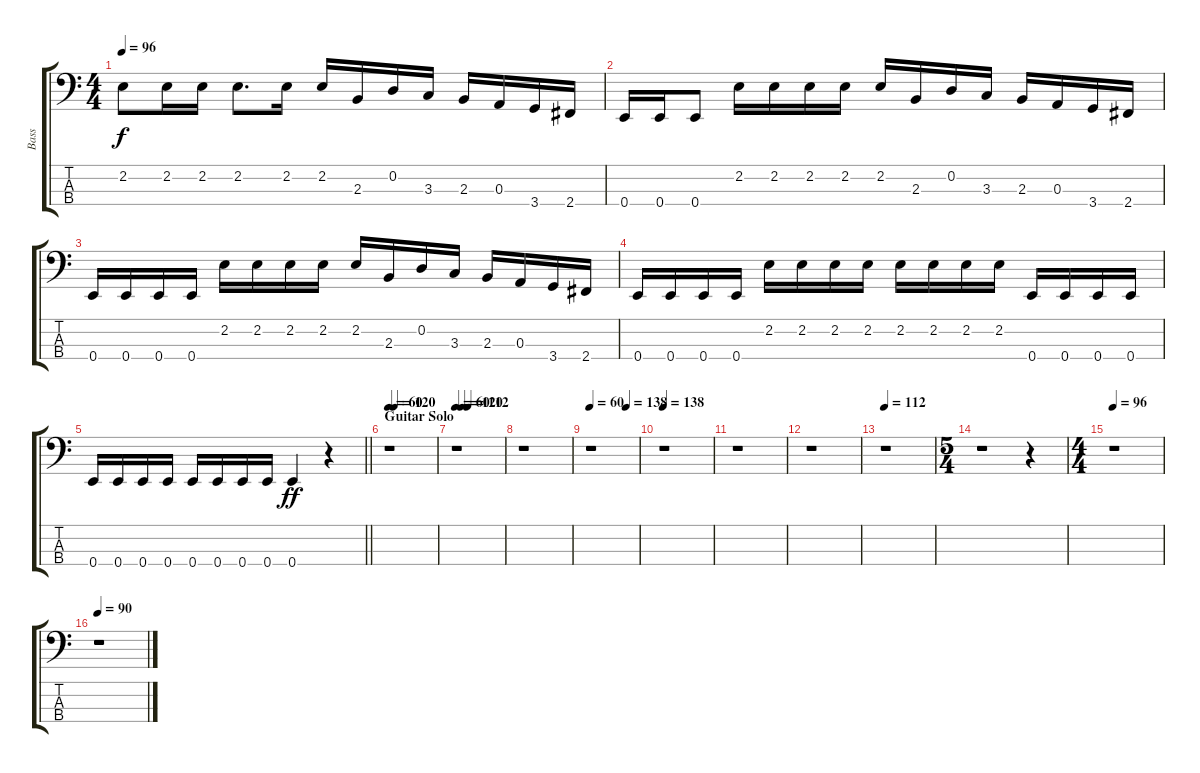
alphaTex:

\track ("Bass" "Bass") {instrument electricbassfinger}
\staff {score tabs}
\tuning (G2 D2 A1 E1) {hide}
\ts (4 4)
\tempo 96
\clef f4
\ks c
2.2.8{dy f} 2.2.16 2.2.16 2.2.8{d} 2.2.16 2.2.16 2.3.16 0.2.16 3.3.16 2.3.16 0.3.16 3.4.16 2.4.16 |
0.4.16 0.4.16 0.4.8 2.2.16 2.2.16 2.2.16 2.2.16 2.2.16 2.3.16 0.2.16 3.3.16 2.3.16 0.3.16 3.4.16 2.4.16 |
0.4.16 0.4.16 0.4.16 0.4.16 2.2.16 2.2.16 2.2.16 2.2.16 2.2.16 2.3.16 0.2.16 3.3.16 2.3.16 0.3.16 3.4.16 2.4.16 |
0.4.16 0.4.16 0.4.16 0.4.16 2.2.16 2.2.16 2.2.16 2.2.16 2.2.16 2.2.16 2.2.16 2.2.16 0.4.16 0.4.16 0.4.16 0.4.16 |
\barLineRight lightlight
0.4.16 0.4.16 0.4.16 0.4.16 0.4.16 0.4.16 0.4.16 0.4.16 0.4.4{dy ff} r.4 |
\section ("" "Guitar Solo")
\tempo 60
\tempo (120 0.125)
r.1 |
\tempo 60
\tempo (120 0.125)
\tempo (112 0.25)
r.1 |
r.1 |
\tempo 60
\tempo (138 0.75)
r.1 |
\tempo 138
r.1 |
r.1 |
r.1 |
\tempo 112
r.1 |
\ts (5 4)
r.1 r.4 |
\ts (4 4)
\tempo 96
r.1 |
\tempo 90
r.1
